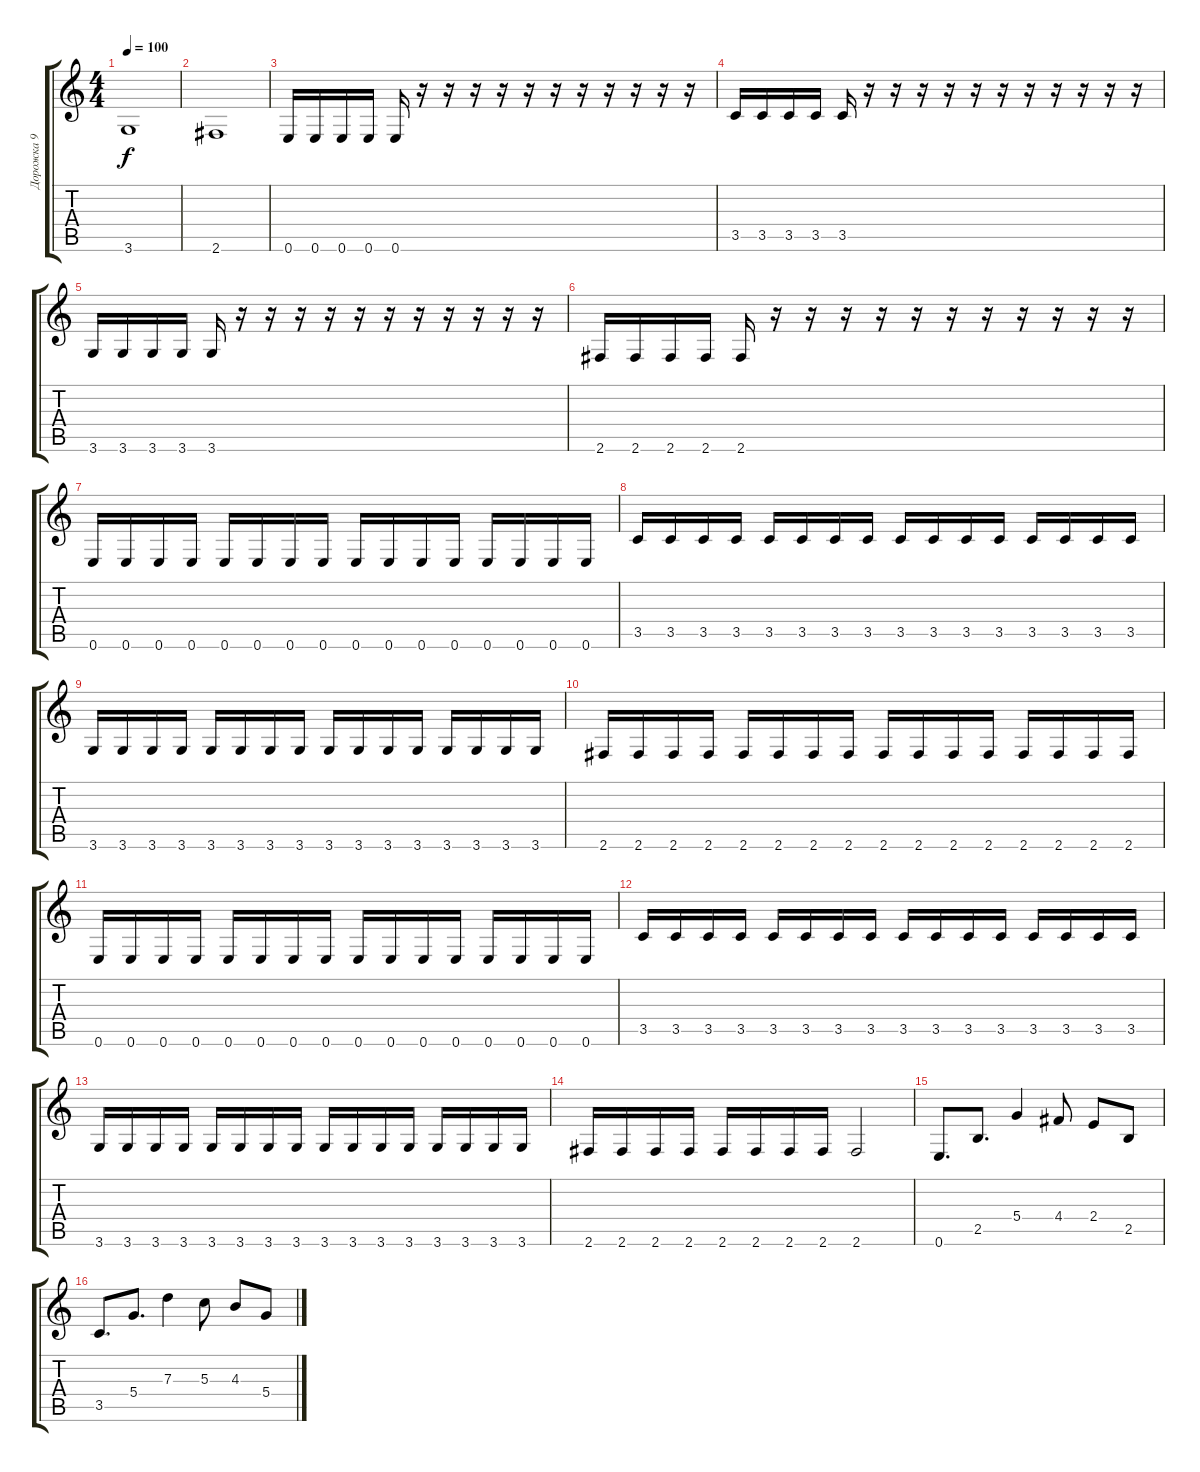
\track ("Дорожка 9" "Дорожка 9") {instrument electricbasspick}
\staff {score tabs}
\tuning (E4 B3 G3 D3 A2 E2) {hide}
\ts (4 4)
\tempo 100
\clef g2
\ks c
3.6.1{dy f} |
2.6.1 |
0.6.16 0.6.16 0.6.16 0.6.16 0.6.16 r.16 r.16 r.16 r.16 r.16 r.16 r.16 r.16 r.16 r.16 r.16 |
3.5.16 3.5.16 3.5.16 3.5.16 3.5.16 r.16 r.16 r.16 r.16 r.16 r.16 r.16 r.16 r.16 r.16 r.16 |
3.6.16 3.6.16 3.6.16 3.6.16 3.6.16 r.16 r.16 r.16 r.16 r.16 r.16 r.16 r.16 r.16 r.16 r.16 |
2.6.16 2.6.16 2.6.16 2.6.16 2.6.16 r.16 r.16 r.16 r.16 r.16 r.16 r.16 r.16 r.16 r.16 r.16 |
0.6.16 0.6.16 0.6.16 0.6.16 0.6.16 0.6.16 0.6.16 0.6.16 0.6.16 0.6.16 0.6.16 0.6.16 0.6.16 0.6.16 0.6.16 0.6.16 |
3.5.16 3.5.16 3.5.16 3.5.16 3.5.16 3.5.16 3.5.16 3.5.16 3.5.16 3.5.16 3.5.16 3.5.16 3.5.16 3.5.16 3.5.16 3.5.16 |
3.6.16 3.6.16 3.6.16 3.6.16 3.6.16 3.6.16 3.6.16 3.6.16 3.6.16 3.6.16 3.6.16 3.6.16 3.6.16 3.6.16 3.6.16 3.6.16 |
2.6.16 2.6.16 2.6.16 2.6.16 2.6.16 2.6.16 2.6.16 2.6.16 2.6.16 2.6.16 2.6.16 2.6.16 2.6.16 2.6.16 2.6.16 2.6.16 |
0.6.16 0.6.16 0.6.16 0.6.16 0.6.16 0.6.16 0.6.16 0.6.16 0.6.16 0.6.16 0.6.16 0.6.16 0.6.16 0.6.16 0.6.16 0.6.16 |
3.5.16 3.5.16 3.5.16 3.5.16 3.5.16 3.5.16 3.5.16 3.5.16 3.5.16 3.5.16 3.5.16 3.5.16 3.5.16 3.5.16 3.5.16 3.5.16 |
3.6.16 3.6.16 3.6.16 3.6.16 3.6.16 3.6.16 3.6.16 3.6.16 3.6.16 3.6.16 3.6.16 3.6.16 3.6.16 3.6.16 3.6.16 3.6.16 |
2.6.16 2.6.16 2.6.16 2.6.16 2.6.16 2.6.16 2.6.16 2.6.16 2.6.2 |
0.6.8{d} 2.5.8{d} 5.4.4 4.4.8 2.4.8 2.5.8 |
3.5.8{d} 5.4.8{d} 7.3.4 5.3.8 4.3.8 5.4.8
